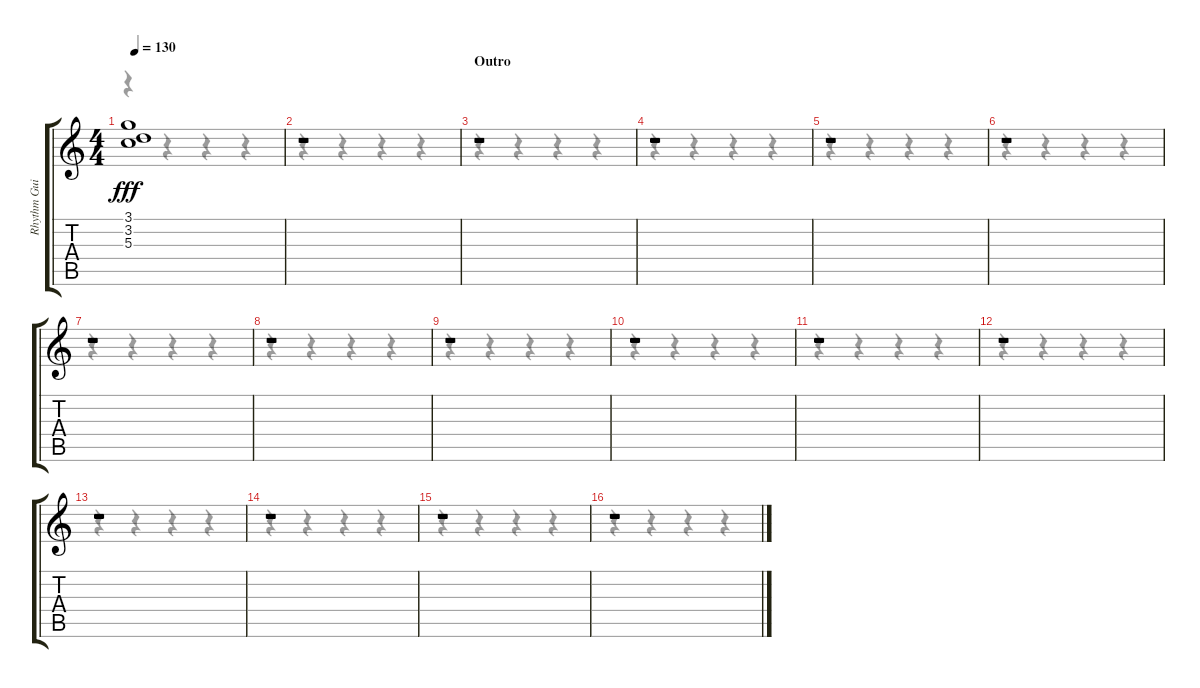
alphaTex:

\track ("Rhythm Guitar" "Rhythm Gui") {instrument electricguitarclean}
\staff {score tabs}
\tuning (E4 B3 G3 D3 A2 E2) {hide}
\voice
\ts (4 4)
\tempo 130
\clef g2
\ks c
(3.1{t} 3.2{t} 5.3{t}).1{dy fff} |
r.1 |
\section ("" "Outro")
r.1 |
r.1 |
r.1 |
r.1 |
r.1 |
r.1 |
r.1 |
r.1 |
r.1 |
r.1 |
r.1 |
r.1 |
r.1 |
r.1
\voice
\clef g2
\ottava regular
\simile none
\ks c
r.4{dy f} r.4 r.4 r.4 |
r.4 r.4 r.4 r.4 |
r.4 r.4 r.4 r.4 |
r.4 r.4 r.4 r.4 |
r.4 r.4 r.4 r.4 |
r.4 r.4 r.4 r.4 |
r.4 r.4 r.4 r.4 |
r.4 r.4 r.4 r.4 |
r.4 r.4 r.4 r.4 |
r.4 r.4 r.4 r.4 |
r.4 r.4 r.4 r.4 |
r.4 r.4 r.4 r.4 |
r.4 r.4 r.4 r.4 |
r.4 r.4 r.4 r.4 |
r.4 r.4 r.4 r.4 |
r.4 r.4 r.4 r.4
